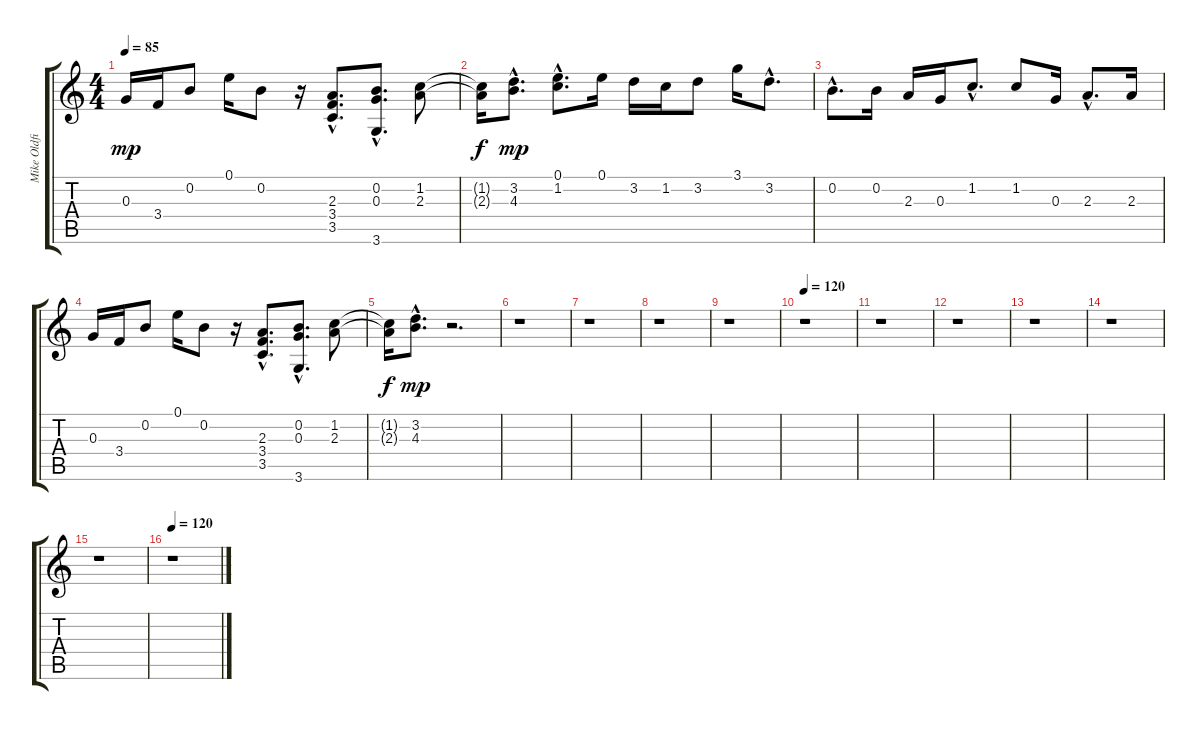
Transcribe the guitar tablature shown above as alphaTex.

\track ("Mike Oldfield" "Mike Oldfi") {instrument acousticguitarnylon}
\staff {score tabs}
\tuning (E4 B3 G3 D3 A2 E2) {hide}
\ts (4 4)
\tempo 85
\clef g2
\ks c
0.3.16{dy mp} 3.4.16 0.2.8 0.1.16 0.2.8 r.16 (2.3{hac} 3.4{hac} 3.5{hac}).8{d} (0.2{hac} 0.3{hac} 3.6{hac}).8{d} (1.2 2.3).8 |
(1.2{t} 2.3{t}).16{dy f} (3.2{hac} 4.3{hac}).8{d dy mp} (0.1{hac} 1.2{hac}).8{d} 0.1.16 3.2.16 1.2.16 3.2.8 3.1.16 3.2{hac}.8{d} |
0.2{hac}.8{d} 0.2.16 2.3.16 0.3.16 1.2{hac}.8{d} 1.2.8 0.3.16 2.3{hac}.8{d} 2.3.16 |
0.3.16 3.4.16 0.2.8 0.1.16 0.2.8 r.16 (2.3{hac} 3.4{hac} 3.5{hac}).8{d} (0.2{hac} 0.3{hac} 3.6{hac}).8{d} (1.2 2.3).8 |
(1.2{t} 2.3{t}).16{dy f} (3.2{hac} 4.3{hac}).8{d dy mp} r.2{d} |
r.1 |
r.1 |
r.1 |
r.1 |
\tempo 120
r.1 |
r.1 |
r.1 |
r.1 |
r.1 |
r.1 |
\tempo 120
r.1
